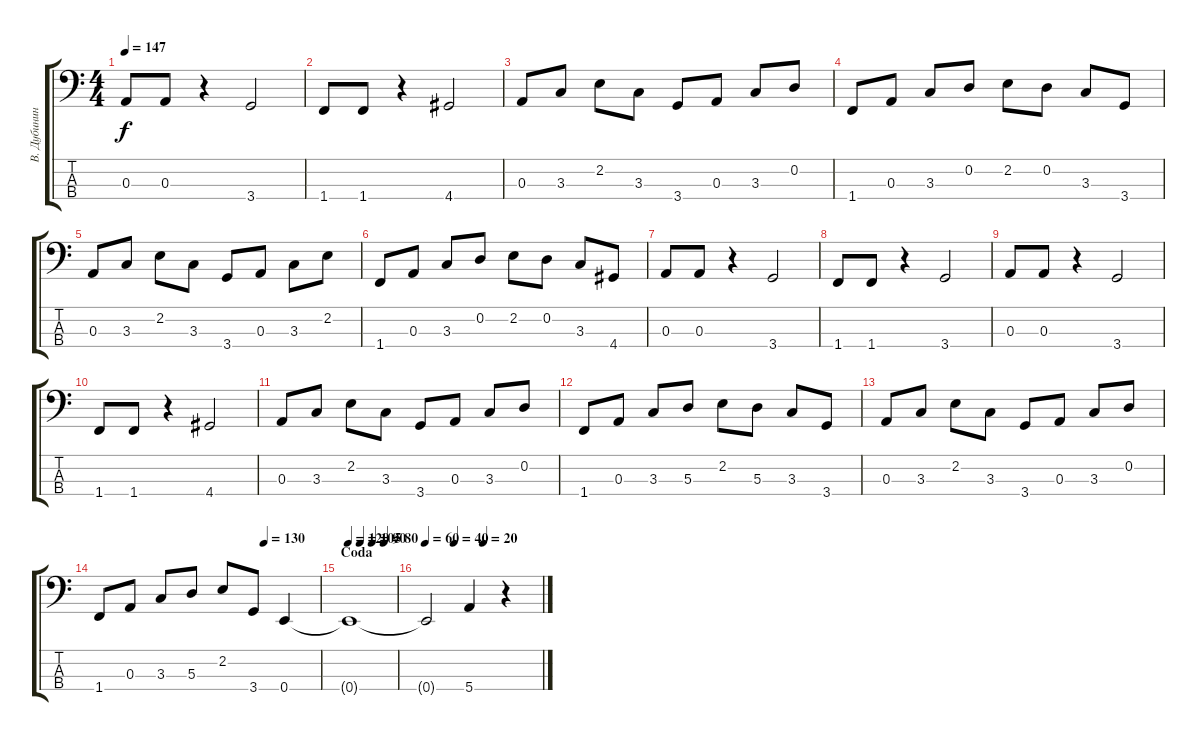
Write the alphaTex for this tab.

\track ("В. Дубинин" "В. Дубинин") {instrument electricbassfinger}
\staff {score tabs}
\tuning (G2 D2 A1 E1) {hide}
\ts (4 4)
\tempo 147
\clef f4
\ks c
0.3.8{dy f} 0.3.8 r.4 3.4.2 |
1.4.8 1.4.8 r.4 4.4.2 |
0.3.8 3.3.8 2.2.8 3.3.8 3.4.8 0.3.8 3.3.8 0.2.8 |
1.4.8 0.3.8 3.3.8 0.2.8 2.2.8 0.2.8 3.3.8 3.4.8 |
0.3.8 3.3.8 2.2.8 3.3.8 3.4.8 0.3.8 3.3.8 2.2.8 |
1.4.8 0.3.8 3.3.8 0.2.8 2.2.8 0.2.8 3.3.8 4.4.8 |
0.3.8 0.3.8 r.4 3.4.2 |
1.4.8 1.4.8 r.4 3.4.2 |
0.3.8 0.3.8 r.4 3.4.2 |
1.4.8 1.4.8 r.4 4.4.2 |
0.3.8 3.3.8 2.2.8 3.3.8 3.4.8 0.3.8 3.3.8 0.2.8 |
1.4.8 0.3.8 3.3.8 5.3.8 2.2.8 5.3.8 3.3.8 3.4.8 |
0.3.8 3.3.8 2.2.8 3.3.8 3.4.8 0.3.8 3.3.8 0.2.8 |
\tempo (130 0.75)
1.4.8 0.3.8 3.3.8 5.3.8 2.2.8 3.4.8 0.4.4 |
\section ("" "Coda")
\tempo 120
\tempo (105 0.25)
\tempo (90 0.5)
\tempo (80 0.75)
0.4{t}.1 |
\tempo 60
\tempo (40 0.25)
\tempo (20 0.5)
0.4{t}.2 5.4.4 r.4
